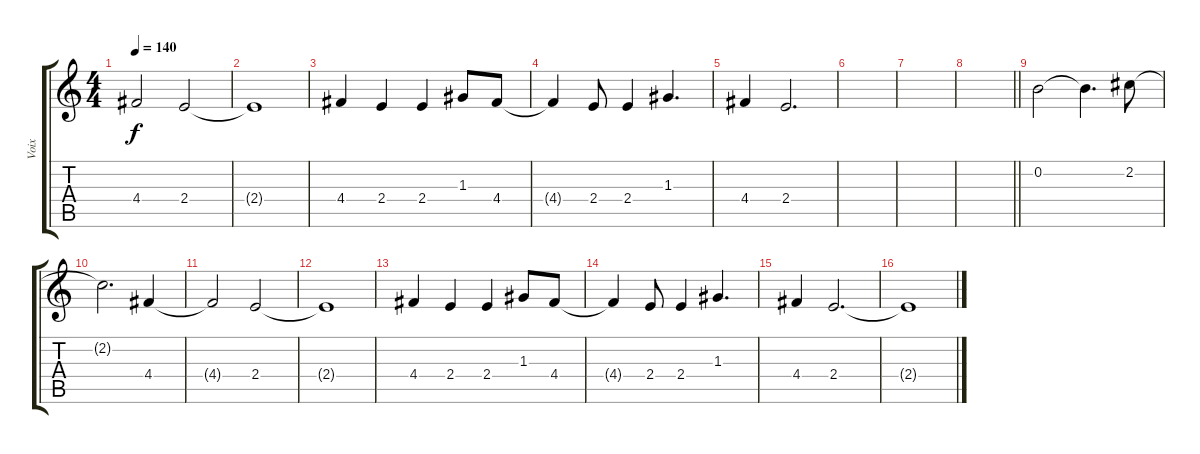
\track ("Voix" "Voix") {instrument acousticguitarsteel}
\staff {score tabs}
\tuning (E4 B3 G3 D3 A2 E2) {hide}
\ts (4 4)
\tempo 140
\clef g2
\ks c
4.4{t}.2{dy f} 2.4.2 |
2.4{t}.1 |
4.4.4 2.4.4 2.4.4 1.3.8 4.4.8 |
4.4{t}.4 2.4.8 2.4.4 1.3.4{d} |
4.4.4 2.4.2{d} |
|
|
\barLineRight lightlight
|
0.2.2 0.2{t}.4{d} 2.2.8 |
2.2{t}.2{d} 4.4.4 |
4.4{t}.2 2.4.2 |
2.4{t}.1 |
4.4.4 2.4.4 2.4.4 1.3.8 4.4.8 |
4.4{t}.4 2.4.8 2.4.4 1.3.4{d} |
4.4.4 2.4.2{d} |
2.4{t}.1
